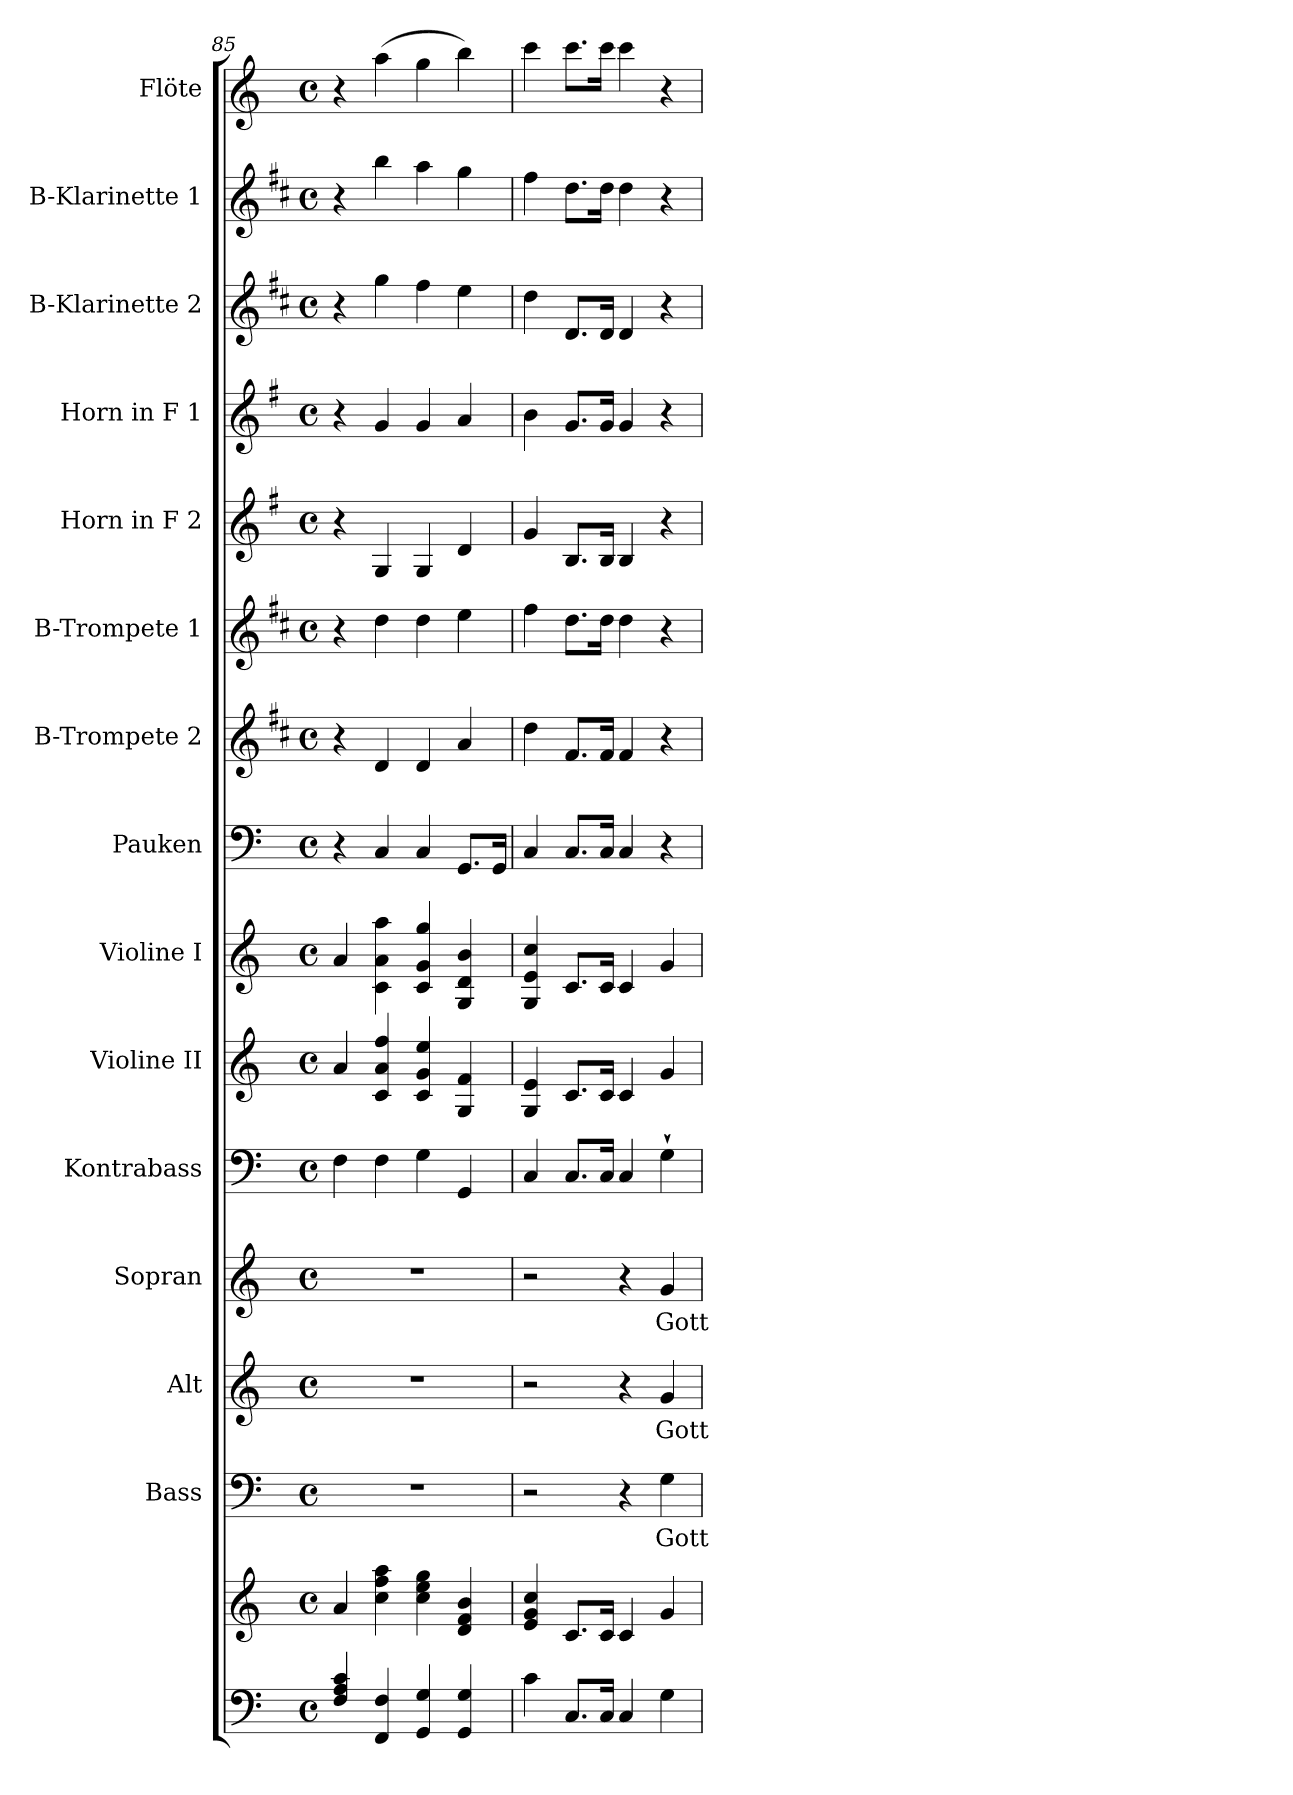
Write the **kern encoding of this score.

**kern	**kern	**kern	**text	**kern	**text	**kern	**text	**kern	**kern	**kern	**kern	**kern	**kern	**kern	**kern	**kern	**kern	**kern
*part15	*part15	*part14	*part14	*part13	*part13	*part12	*part12	*part11	*part10	*part9	*part8	*part7	*part6	*part5	*part4	*part3	*part2	*part1
*staff16	*staff15	*staff14	*staff14	*staff13	*staff13	*staff12	*staff12	*staff11	*staff10	*staff9	*staff8	*staff7	*staff6	*staff5	*staff4	*staff3	*staff2	*staff1
*	*	*I"Bass	*	*I"Alt	*	*I"Sopran	*	*I"Kontrabass	*I"Violine II	*I"Violine I	*I"Pauken	*I"B-Trompete 2	*I"B-Trompete 1	*I"Horn in F 2	*I"Horn in F 1	*I"B-Klarinette 2	*I"B-Klarinette 1	*I"Flöte
*	*	*I'B.	*	*I'A.	*	*I'S.	*	*I'Kb.	*I'Vl. II	*I'Vl. I	*I'Pk.	*I'B Trp. 2	*I'B Trp. 1	*	*	*I'B Kl. 2	*I'B Kl. 1	*I'Fl.
!!LO:PB:g=z
*clefF4	*clefG2	*clefF4	*	*clefG2	*	*clefG2	*	*clefF4	*clefG2	*clefG2	*clefF4	*clefG2	*clefG2	*clefG2	*clefG2	*clefG2	*clefG2	*clefG2
*	*	*	*	*	*	*	*	*ITrd7c12	*	*	*	*ITrd1c2	*ITrd1c2	*ITrd4c7	*ITrd4c7	*ITrd1c2	*ITrd1c2	*
*k[]	*k[]	*k[]	*	*k[]	*	*k[]	*	*k[]	*k[]	*k[]	*k[]	*k[]	*k[]	*k[]	*k[]	*k[]	*k[]	*k[]
*C:	*C:	*C:	*	*C:	*	*C:	*	*C:	*C:	*C:	*C:	*C:	*C:	*C:	*C:	*C:	*C:	*C:
*M4/4	*M4/4	*M4/4	*	*M4/4	*	*M4/4	*	*M4/4	*M4/4	*M4/4	*M4/4	*M4/4	*M4/4	*M4/4	*M4/4	*M4/4	*M4/4	*M4/4
*met(c)	*met(c)	*met(c)	*	*met(c)	*	*met(c)	*	*met(c)	*met(c)	*met(c)	*met(c)	*met(c)	*met(c)	*met(c)	*met(c)	*met(c)	*met(c)	*met(c)
=85	=85	=85	=85	=85	=85	=85	=85	=85	=85	=85	=85	=85	=85	=85	=85	=85	=85	=85
4F/ 4A/ 4c/	4a/	1r	.	1r	.	1r	.	4FF\	4a/	4a/	4r	4r	4r	4r	4r	4r	4r	4r
4FF/ 4F/	4cc\ 4ff\ 4aa\	.	.	.	.	.	.	4FF\	4c/ 4a/ 4ff/	4c\ 4a\ 4aa\	4C/	4c/	4cc\	4C/	4c/	4ff\	4aa\	(>4aa\
4GG/ 4G/	4cc\ 4ee\ 4gg\	.	.	.	.	.	.	4GG\	4c/ 4g/ 4ee/	4c/ 4g/ 4gg/	4C/	4c/	4cc\	4C/	4c/	4ee\	4gg\	4gg\
4GG/ 4G/	4d/ 4f/ 4b/	.	.	.	.	.	.	4GGG/	4G/ 4f/	4G/ 4d/ 4b/	8.GG/L	4g/	4dd\	4G/	4d/	4dd\	4ff\	4bb\)
.	.	.	.	.	.	.	.	.	.	.	16GG/Jk	.	.	.	.	.	.	.
=86	=86	=86	=86	=86	=86	=86	=86	=86	=86	=86	=86	=86	=86	=86	=86	=86	=86	=86
4c\	4e/ 4g/ 4cc/	2r	.	2r	.	2r	.	4CC/	4G/ 4e/	4G/ 4e/ 4cc/	4C/	4cc\	4ee\	4c/	4e\	4cc\	4ee\	4ccc\
8.C/L	8.c/L	.	.	.	.	.	.	8.CC/L	8.c/L	8.c/L	8.C/L	8.e/L	8.cc\L	8.E/L	8.c/L	8.c/L	8.cc\L	8.ccc\L
16C/Jk	16c/Jk	.	.	.	.	.	.	16CC/Jk	16c/Jk	16c/Jk	16C/Jk	16e/Jk	16cc\Jk	16E/Jk	16c/Jk	16c/Jk	16cc\Jk	16ccc\Jk
4C/	4c/	4r	.	4r	.	4r	.	4CC/	4c/	4c/	4C/	4e/	4cc\	4E/	4c/	4c/	4cc\	4ccc\
!	!	!	!LO:LY:b	!	!LO:LY:b	!	!LO:LY:b	!	!	!	!	!	!	!	!	!	!	!
4G\	4g/	4G\	Gott	4g/	Gott	4g/	Gott	4GG`>\	4g/	4g/	4r	4r	4r	4r	4r	4r	4r	4r
=	=	=	=	=	=	=	=	=	=	=	=	=	=	=	=	=	=	=
*-	*-	*-	*-	*-	*-	*-	*-	*-	*-	*-	*-	*-	*-	*-	*-	*-	*-	*-
